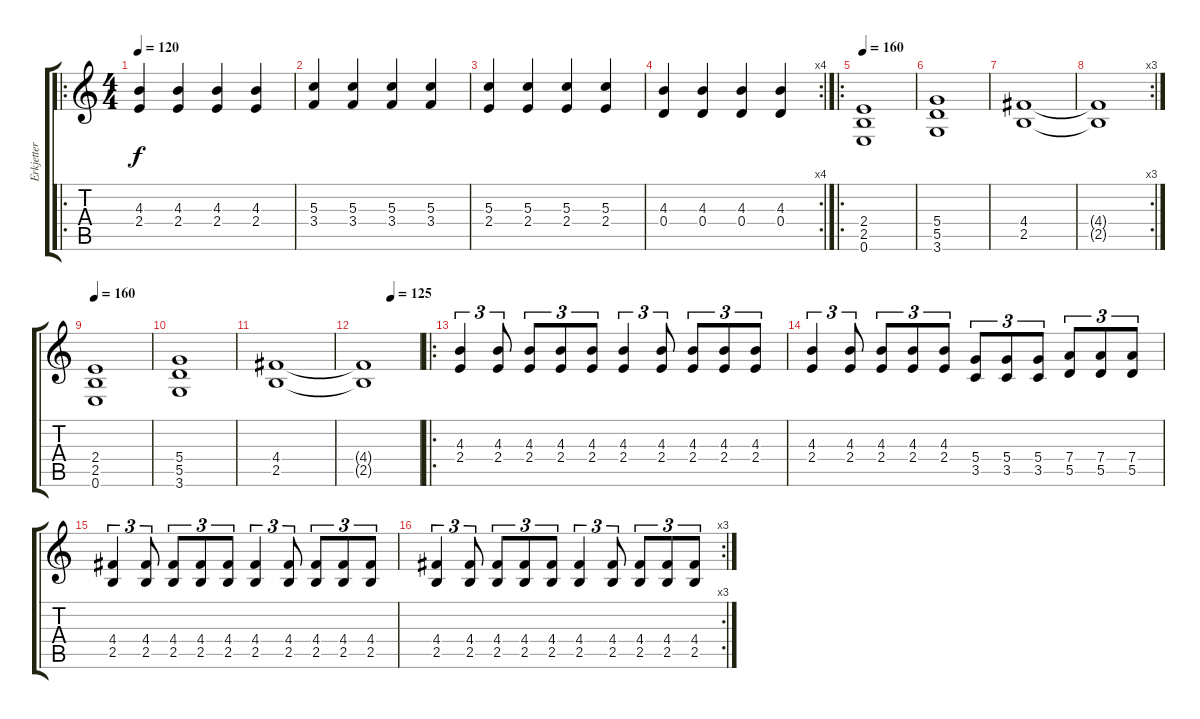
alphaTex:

\track ("Erkjetter Silenoz" "Erkjetter ") {instrument distortionguitar}
\staff {score tabs}
\tuning (E4 B3 G3 D3 A2 E2) {hide}
\ro
\ts (4 4)
\tempo 120
\clef g2
\ks c
(4.3 2.4).4{dy f} (4.3 2.4).4 (4.3 2.4).4 (4.3 2.4).4 |
(5.3 3.4).4 (5.3 3.4).4 (5.3 3.4).4 (5.3 3.4).4 |
(5.3 2.4).4 (5.3 2.4).4 (5.3 2.4).4 (5.3 2.4).4 |
\rc 4
(4.3 0.4).4 (4.3 0.4).4 (4.3 0.4).4 (4.3 0.4).4 |
\ro
\tempo 160
(2.4 2.5 0.6).1 |
(5.4 5.5 3.6).1 |
(4.4 2.5).1 |
\rc 3
(4.4{t} 2.5{t}).1 |
\tempo 160
(2.4 2.5 0.6).1 |
(5.4 5.5 3.6).1 |
(4.4 2.5).1 |
\tempo (125 0.5)
(4.4{t} 2.5{t}).1 |
\ro
(4.3 2.4).4{tu (3 2)} (4.3 2.4).8{tu (3 2)} (4.3 2.4).8{tu (3 2)} (4.3 2.4).8{tu (3 2)} (4.3 2.4).8{tu (3 2)} (4.3 2.4).4{tu (3 2)} (4.3 2.4).8{tu (3 2)} (4.3 2.4).8{tu (3 2)} (4.3 2.4).8{tu (3 2)} (4.3 2.4).8{tu (3 2)} |
(4.3 2.4).4{tu (3 2)} (4.3 2.4).8{tu (3 2)} (4.3 2.4).8{tu (3 2)} (4.3 2.4).8{tu (3 2)} (4.3 2.4).8{tu (3 2)} (5.4 3.5).8{tu (3 2)} (5.4 3.5).8{tu (3 2)} (5.4 3.5).8{tu (3 2)} (7.4 5.5).8{tu (3 2)} (7.4 5.5).8{tu (3 2)} (7.4 5.5).8{tu (3 2)} |
(4.4 2.5).4{tu (3 2)} (4.4 2.5).8{tu (3 2)} (4.4 2.5).8{tu (3 2)} (4.4 2.5).8{tu (3 2)} (4.4 2.5).8{tu (3 2)} (4.4 2.5).4{tu (3 2)} (4.4 2.5).8{tu (3 2)} (4.4 2.5).8{tu (3 2)} (4.4 2.5).8{tu (3 2)} (4.4 2.5).8{tu (3 2)} |
\rc 3
(4.4 2.5).4{tu (3 2)} (4.4 2.5).8{tu (3 2)} (4.4 2.5).8{tu (3 2)} (4.4 2.5).8{tu (3 2)} (4.4 2.5).8{tu (3 2)} (4.4 2.5).4{tu (3 2)} (4.4 2.5).8{tu (3 2)} (4.4 2.5).8{tu (3 2)} (4.4 2.5).8{tu (3 2)} (4.4 2.5).8{tu (3 2)}
